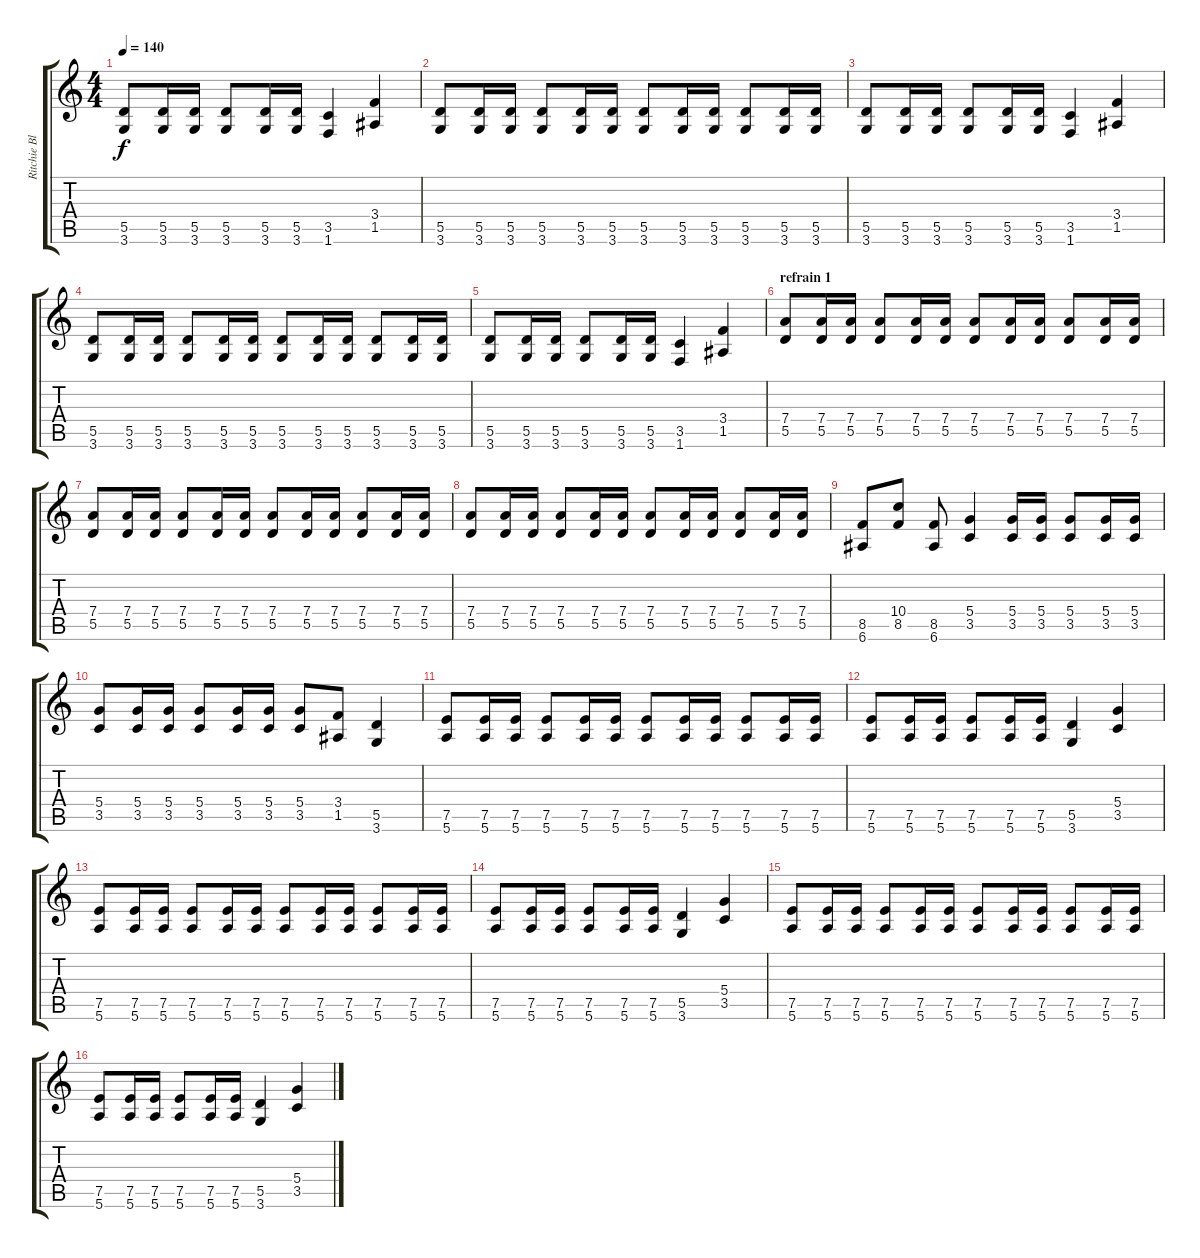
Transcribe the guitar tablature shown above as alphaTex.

\track ("Ritchie Blackmore" "Ritchie Bl") {instrument distortionguitar}
\staff {score tabs}
\tuning (E4 B3 G3 D3 A2 E2) {hide}
\ts (4 4)
\tempo 140
\clef g2
\ks c
(5.5 3.6).8{dy f} (5.5 3.6).16 (5.5 3.6).16 (5.5 3.6).8 (5.5 3.6).16 (5.5 3.6).16 (3.5 1.6).4 (3.4 1.5).4 |
(5.5 3.6).8 (5.5 3.6).16 (5.5 3.6).16 (5.5 3.6).8 (5.5 3.6).16 (5.5 3.6).16 (5.5 3.6).8 (5.5 3.6).16 (5.5 3.6).16 (5.5 3.6).8 (5.5 3.6).16 (5.5 3.6).16 |
(5.5 3.6).8 (5.5 3.6).16 (5.5 3.6).16 (5.5 3.6).8 (5.5 3.6).16 (5.5 3.6).16 (3.5 1.6).4 (3.4 1.5).4 |
(5.5 3.6).8 (5.5 3.6).16 (5.5 3.6).16 (5.5 3.6).8 (5.5 3.6).16 (5.5 3.6).16 (5.5 3.6).8 (5.5 3.6).16 (5.5 3.6).16 (5.5 3.6).8 (5.5 3.6).16 (5.5 3.6).16 |
(5.5 3.6).8 (5.5 3.6).16 (5.5 3.6).16 (5.5 3.6).8 (5.5 3.6).16 (5.5 3.6).16 (3.5 1.6).4 (3.4 1.5).4 |
\section ("" "refrain 1")
(7.4 5.5).8 (7.4 5.5).16 (7.4 5.5).16 (7.4 5.5).8 (7.4 5.5).16 (7.4 5.5).16 (7.4 5.5).8 (7.4 5.5).16 (7.4 5.5).16 (7.4 5.5).8 (7.4 5.5).16 (7.4 5.5).16 |
(7.4 5.5).8 (7.4 5.5).16 (7.4 5.5).16 (7.4 5.5).8 (7.4 5.5).16 (7.4 5.5).16 (7.4 5.5).8 (7.4 5.5).16 (7.4 5.5).16 (7.4 5.5).8 (7.4 5.5).16 (7.4 5.5).16 |
(7.4 5.5).8 (7.4 5.5).16 (7.4 5.5).16 (7.4 5.5).8 (7.4 5.5).16 (7.4 5.5).16 (7.4 5.5).8 (7.4 5.5).16 (7.4 5.5).16 (7.4 5.5).8 (7.4 5.5).16 (7.4 5.5).16 |
(8.5 6.6).8 (10.4 8.5).8 (8.5 6.6).8 (5.4 3.5).4 (5.4 3.5).16 (5.4 3.5).16 (5.4 3.5).8 (5.4 3.5).16 (5.4 3.5).16 |
(5.4 3.5).8 (5.4 3.5).16 (5.4 3.5).16 (5.4 3.5).8 (5.4 3.5).16 (5.4 3.5).16 (5.4 3.5).8 (3.4 1.5).8 (5.5 3.6).4 |
(7.5 5.6).8 (7.5 5.6).16 (7.5 5.6).16 (7.5 5.6).8 (7.5 5.6).16 (7.5 5.6).16 (7.5 5.6).8 (7.5 5.6).16 (7.5 5.6).16 (7.5 5.6).8 (7.5 5.6).16 (7.5 5.6).16 |
(7.5 5.6).8 (7.5 5.6).16 (7.5 5.6).16 (7.5 5.6).8 (7.5 5.6).16 (7.5 5.6).16 (5.5 3.6).4 (5.4 3.5).4 |
(7.5 5.6).8 (7.5 5.6).16 (7.5 5.6).16 (7.5 5.6).8 (7.5 5.6).16 (7.5 5.6).16 (7.5 5.6).8 (7.5 5.6).16 (7.5 5.6).16 (7.5 5.6).8 (7.5 5.6).16 (7.5 5.6).16 |
(7.5 5.6).8 (7.5 5.6).16 (7.5 5.6).16 (7.5 5.6).8 (7.5 5.6).16 (7.5 5.6).16 (5.5 3.6).4 (5.4 3.5).4 |
(7.5 5.6).8 (7.5 5.6).16 (7.5 5.6).16 (7.5 5.6).8 (7.5 5.6).16 (7.5 5.6).16 (7.5 5.6).8 (7.5 5.6).16 (7.5 5.6).16 (7.5 5.6).8 (7.5 5.6).16 (7.5 5.6).16 |
(7.5 5.6).8 (7.5 5.6).16 (7.5 5.6).16 (7.5 5.6).8 (7.5 5.6).16 (7.5 5.6).16 (5.5 3.6).4 (5.4 3.5).4
